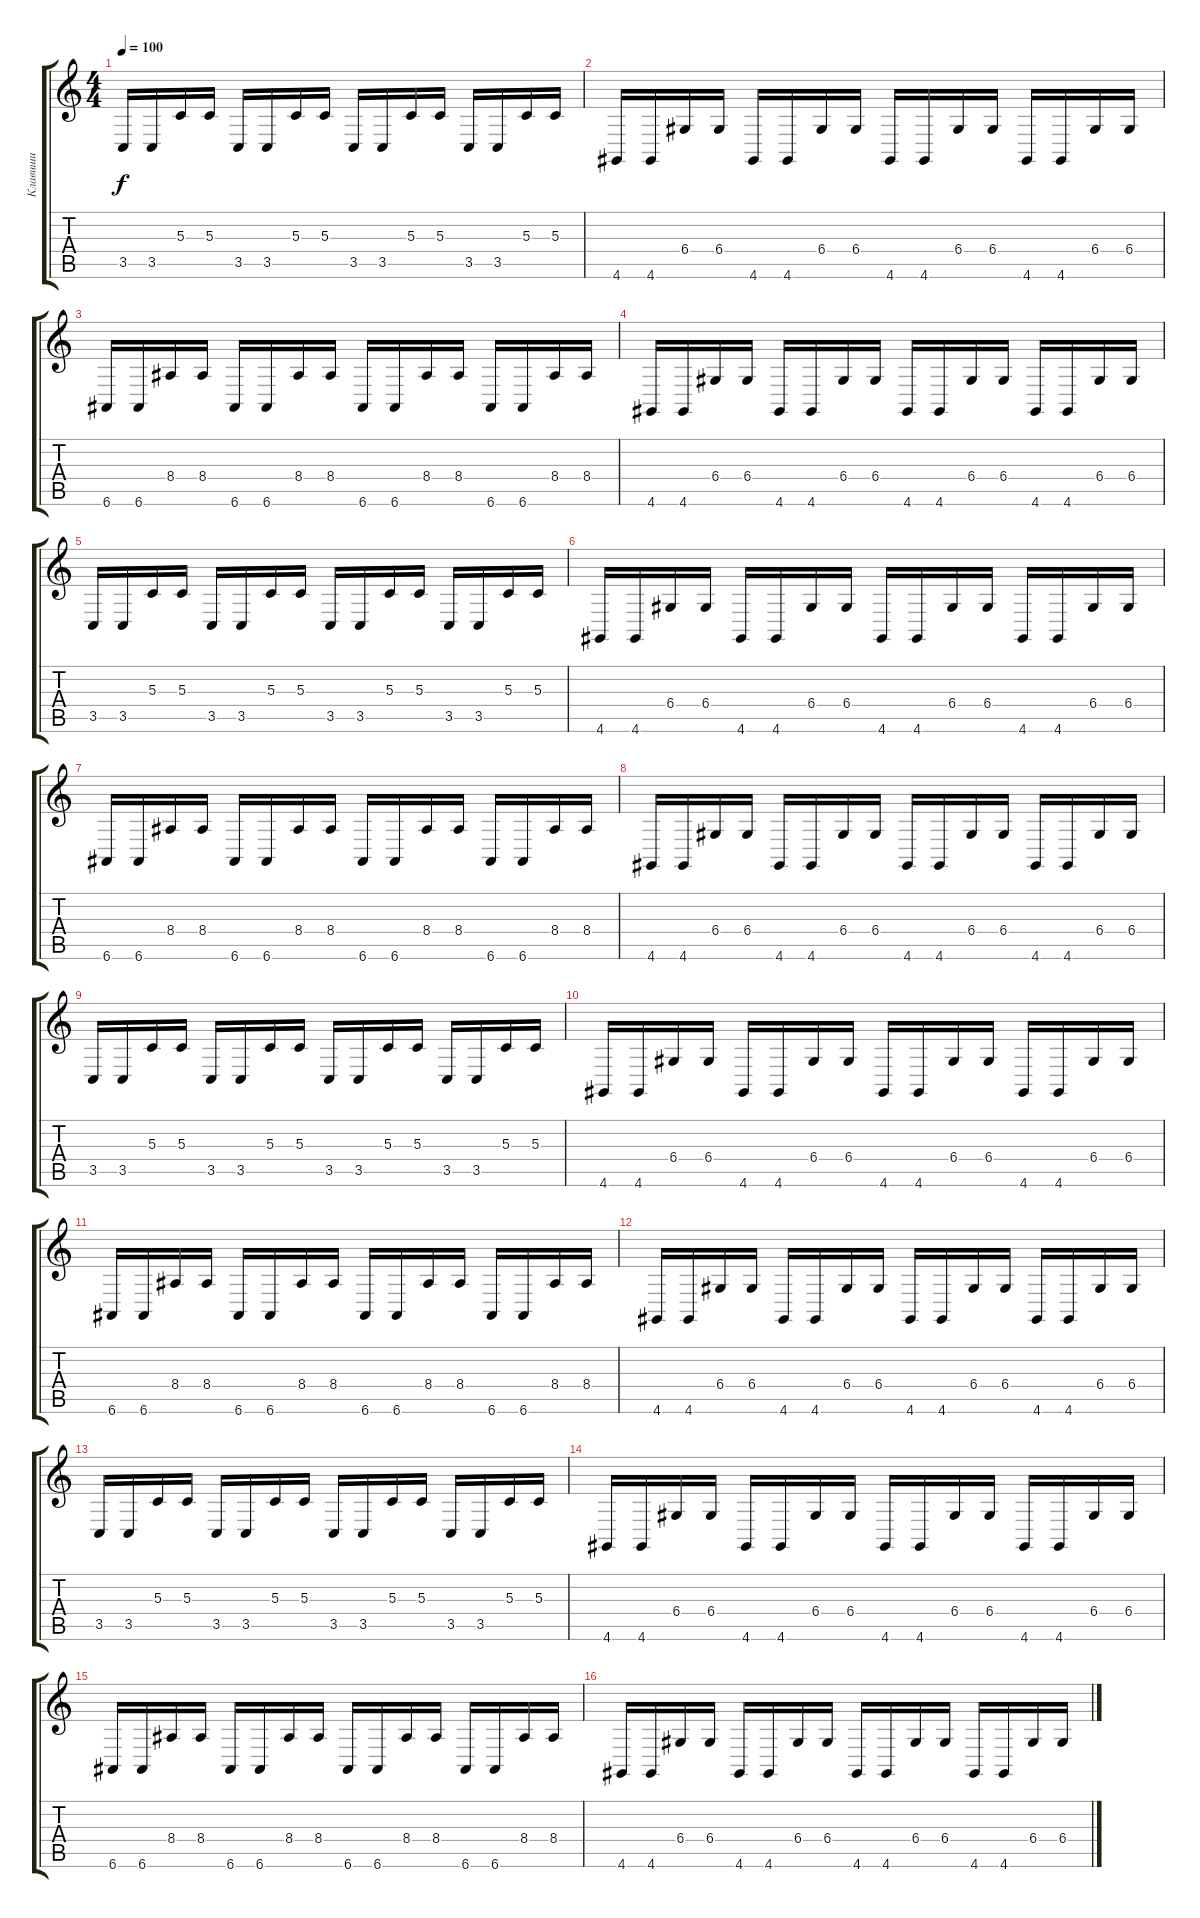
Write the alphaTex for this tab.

\track ("Клавиши" "Клавиши") {instrument harpsichord}
\staff {score tabs}
\tuning (E4 B3 G3 D3 A2 E2) {hide}
\ts (4 4)
\tempo 100
\clef g2
\ks c
3.5.16{dy f instrument harpsichord} 3.5.16 5.3.16 5.3.16 3.5.16 3.5.16 5.3.16 5.3.16 3.5.16 3.5.16 5.3.16 5.3.16 3.5.16 3.5.16 5.3.16 5.3.16 |
4.6.16 4.6.16 6.4.16 6.4.16 4.6.16 4.6.16 6.4.16 6.4.16 4.6.16 4.6.16 6.4.16 6.4.16 4.6.16 4.6.16 6.4.16 6.4.16 |
6.6.16 6.6.16 8.4.16 8.4.16 6.6.16 6.6.16 8.4.16 8.4.16 6.6.16 6.6.16 8.4.16 8.4.16 6.6.16 6.6.16 8.4.16 8.4.16 |
4.6.16 4.6.16 6.4.16 6.4.16 4.6.16 4.6.16 6.4.16 6.4.16 4.6.16 4.6.16 6.4.16 6.4.16 4.6.16 4.6.16 6.4.16 6.4.16 |
3.5.16 3.5.16 5.3.16 5.3.16 3.5.16 3.5.16 5.3.16 5.3.16 3.5.16 3.5.16 5.3.16 5.3.16 3.5.16 3.5.16 5.3.16 5.3.16 |
4.6.16 4.6.16 6.4.16 6.4.16 4.6.16 4.6.16 6.4.16 6.4.16 4.6.16 4.6.16 6.4.16 6.4.16 4.6.16 4.6.16 6.4.16 6.4.16 |
6.6.16 6.6.16 8.4.16 8.4.16 6.6.16 6.6.16 8.4.16 8.4.16 6.6.16 6.6.16 8.4.16 8.4.16 6.6.16 6.6.16 8.4.16 8.4.16 |
4.6.16 4.6.16 6.4.16 6.4.16 4.6.16 4.6.16 6.4.16 6.4.16 4.6.16 4.6.16 6.4.16 6.4.16 4.6.16 4.6.16 6.4.16 6.4.16 |
3.5.16 3.5.16 5.3.16 5.3.16 3.5.16 3.5.16 5.3.16 5.3.16 3.5.16 3.5.16 5.3.16 5.3.16 3.5.16 3.5.16 5.3.16 5.3.16 |
4.6.16 4.6.16 6.4.16 6.4.16 4.6.16 4.6.16 6.4.16 6.4.16 4.6.16 4.6.16 6.4.16 6.4.16 4.6.16 4.6.16 6.4.16 6.4.16 |
6.6.16 6.6.16 8.4.16 8.4.16 6.6.16 6.6.16 8.4.16 8.4.16 6.6.16 6.6.16 8.4.16 8.4.16 6.6.16 6.6.16 8.4.16 8.4.16 |
4.6.16 4.6.16 6.4.16 6.4.16 4.6.16 4.6.16 6.4.16 6.4.16 4.6.16 4.6.16 6.4.16 6.4.16 4.6.16 4.6.16 6.4.16 6.4.16 |
3.5.16 3.5.16 5.3.16 5.3.16 3.5.16 3.5.16 5.3.16 5.3.16 3.5.16 3.5.16 5.3.16 5.3.16 3.5.16 3.5.16 5.3.16 5.3.16 |
4.6.16 4.6.16 6.4.16 6.4.16 4.6.16 4.6.16 6.4.16 6.4.16 4.6.16 4.6.16 6.4.16 6.4.16 4.6.16 4.6.16 6.4.16 6.4.16 |
6.6.16 6.6.16 8.4.16 8.4.16 6.6.16 6.6.16 8.4.16 8.4.16 6.6.16 6.6.16 8.4.16 8.4.16 6.6.16 6.6.16 8.4.16 8.4.16 |
4.6.16 4.6.16 6.4.16 6.4.16 4.6.16 4.6.16 6.4.16 6.4.16 4.6.16 4.6.16 6.4.16 6.4.16 4.6.16 4.6.16 6.4.16 6.4.16
